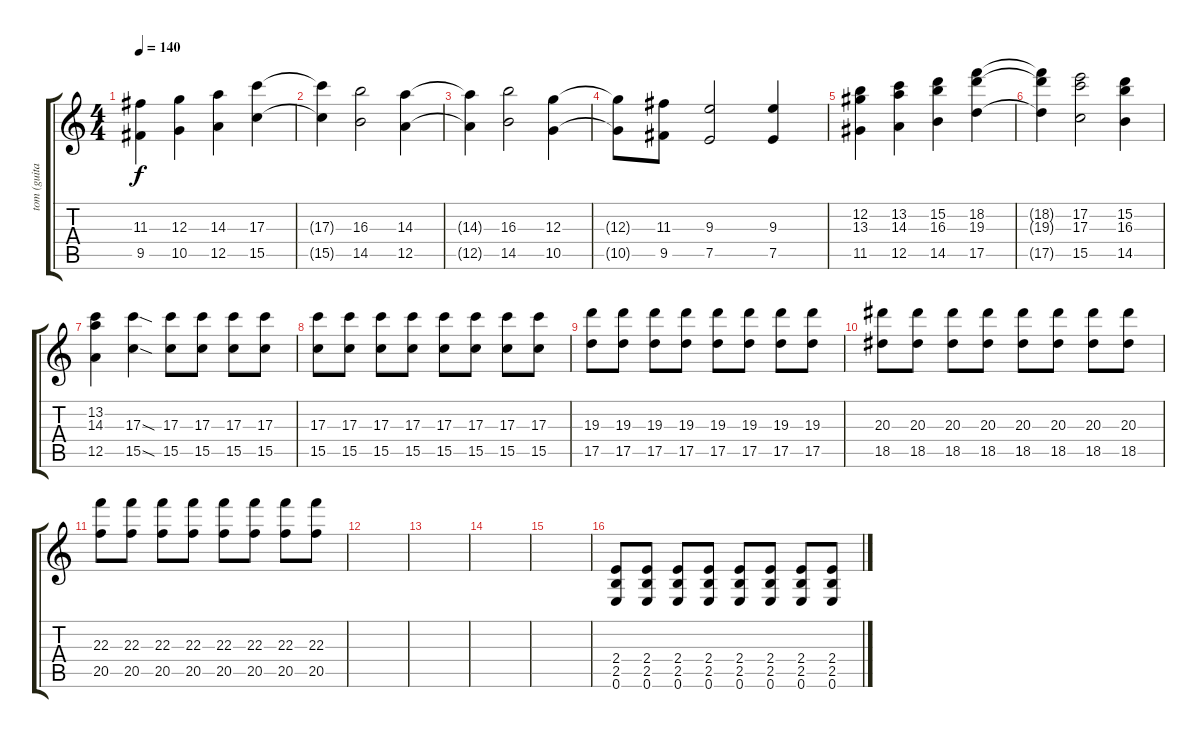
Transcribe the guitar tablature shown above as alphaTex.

\track ("tom (guitar)" "tom (guita") {instrument distortionguitar}
\staff {score tabs}
\tuning (E4 B3 G3 D3 A2 E2) {hide}
\ts (4 4)
\tempo 140
\clef g2
\ks c
(11.3 9.5).4{dy f} (12.3 10.5).4 (14.3 12.5).4 (17.3 15.5).4 |
(17.3{t} 15.5{t}).4 (16.3 14.5).2 (14.3 12.5).4 |
(14.3{t} 12.5{t}).4 (16.3 14.5).2 (12.3 10.5).4 |
(12.3{t} 10.5{t}).8 (11.3 9.5).8 (9.3 7.5).2 (9.3 7.5).4 |
(12.2 13.3 11.5).4 (13.2 14.3 12.5).4 (15.2 16.3 14.5).4 (18.2 19.3 17.5).4 |
(18.2{t} 19.3{t} 17.5{t}).4 (17.2 17.3 15.5).2 (15.2 16.3 14.5).4 |
(13.2 14.3 12.5).4 (17.3{sod} 15.5{sod}).4 (17.3 15.5).8 (17.3 15.5).8 (17.3 15.5).8 (17.3 15.5).8 |
(17.3 15.5).8 (17.3 15.5).8 (17.3 15.5).8 (17.3 15.5).8 (17.3 15.5).8 (17.3 15.5).8 (17.3 15.5).8 (17.3 15.5).8 |
(19.3 17.5).8 (19.3 17.5).8 (19.3 17.5).8 (19.3 17.5).8 (19.3 17.5).8 (19.3 17.5).8 (19.3 17.5).8 (19.3 17.5).8 |
(20.3 18.5).8 (20.3 18.5).8 (20.3 18.5).8 (20.3 18.5).8 (20.3 18.5).8 (20.3 18.5).8 (20.3 18.5).8 (20.3 18.5).8 |
(22.3 20.5).8 (22.3 20.5).8 (22.3 20.5).8 (22.3 20.5).8 (22.3 20.5).8 (22.3 20.5).8 (22.3 20.5).8 (22.3 20.5).8 |
|
|
|
|
(2.4 2.5 0.6).8 (2.4 2.5 0.6).8 (2.4 2.5 0.6).8 (2.4 2.5 0.6).8 (2.4 2.5 0.6).8 (2.4 2.5 0.6).8 (2.4 2.5 0.6).8 (2.4 2.5 0.6).8
